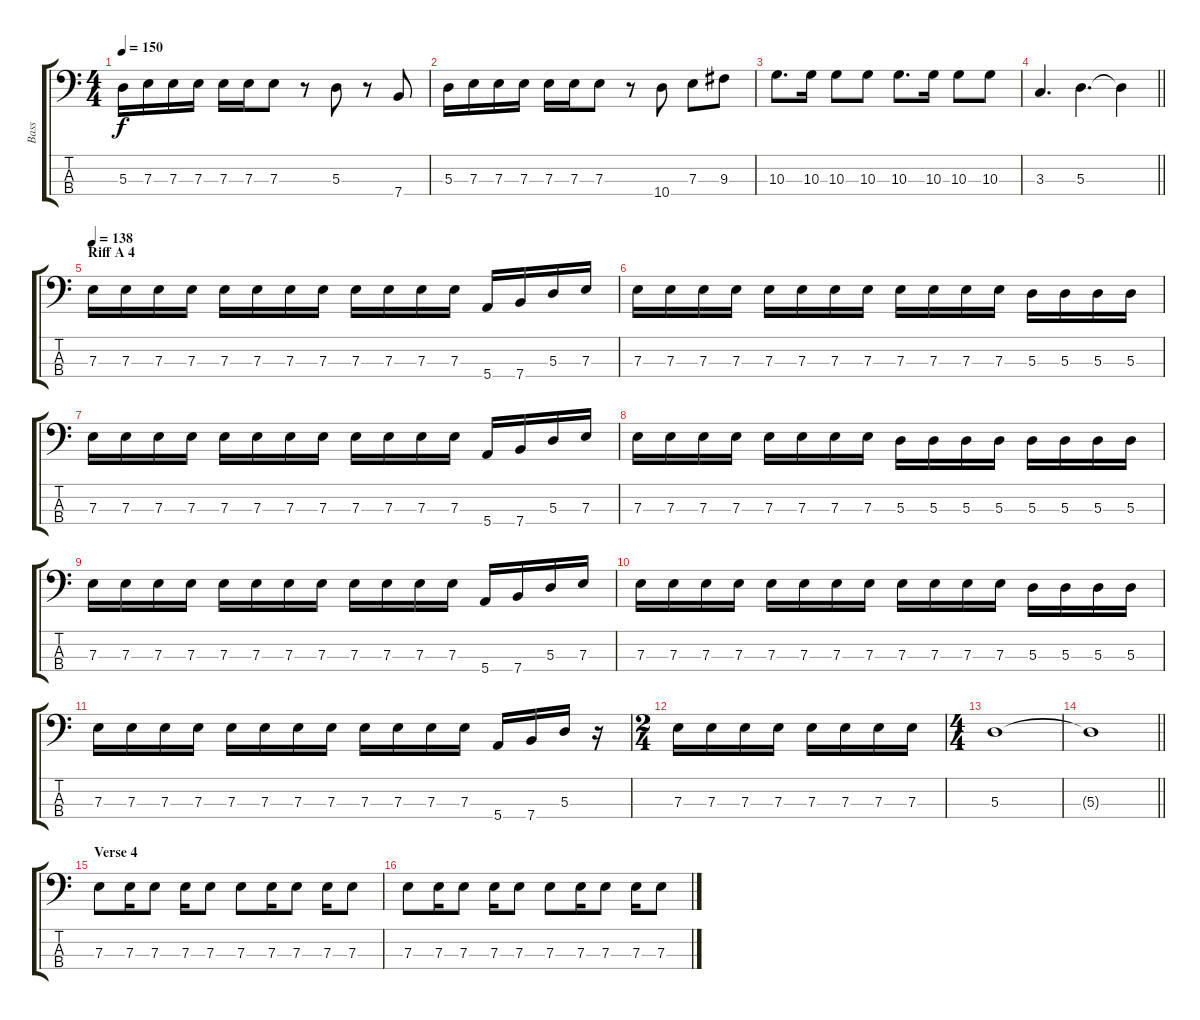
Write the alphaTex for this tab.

\track ("Bass" "Bass") {instrument electricbassfinger}
\staff {score tabs}
\tuning (G2 D2 A1 E1) {hide}
\ts (4 4)
\tempo 150
\clef f4
\ks c
5.3.16{dy f} 7.3.16 7.3.16 7.3.16 7.3.16 7.3.16 7.3.8 r.8 5.3.8 r.8 7.4.8 |
5.3.16 7.3.16 7.3.16 7.3.16 7.3.16 7.3.16 7.3.8 r.8 10.4.8 7.3.8 9.3.8 |
10.3.8{d} 10.3.16 10.3.8 10.3.8 10.3.8{d} 10.3.16 10.3.8 10.3.8 |
\barLineRight lightlight
3.3.4{d} 5.3.4{d} 5.3{t}.4 |
\section ("" "Riff A 4")
\tempo 138
7.3.16 7.3.16 7.3.16 7.3.16 7.3.16 7.3.16 7.3.16 7.3.16 7.3.16 7.3.16 7.3.16 7.3.16 5.4.16 7.4.16 5.3.16 7.3.16 |
7.3.16 7.3.16 7.3.16 7.3.16 7.3.16 7.3.16 7.3.16 7.3.16 7.3.16 7.3.16 7.3.16 7.3.16 5.3.16 5.3.16 5.3.16 5.3.16 |
7.3.16 7.3.16 7.3.16 7.3.16 7.3.16 7.3.16 7.3.16 7.3.16 7.3.16 7.3.16 7.3.16 7.3.16 5.4.16 7.4.16 5.3.16 7.3.16 |
7.3.16 7.3.16 7.3.16 7.3.16 7.3.16 7.3.16 7.3.16 7.3.16 5.3.16 5.3.16 5.3.16 5.3.16 5.3.16 5.3.16 5.3.16 5.3.16 |
7.3.16 7.3.16 7.3.16 7.3.16 7.3.16 7.3.16 7.3.16 7.3.16 7.3.16 7.3.16 7.3.16 7.3.16 5.4.16 7.4.16 5.3.16 7.3.16 |
7.3.16 7.3.16 7.3.16 7.3.16 7.3.16 7.3.16 7.3.16 7.3.16 7.3.16 7.3.16 7.3.16 7.3.16 5.3.16 5.3.16 5.3.16 5.3.16 |
7.3.16 7.3.16 7.3.16 7.3.16 7.3.16 7.3.16 7.3.16 7.3.16 7.3.16 7.3.16 7.3.16 7.3.16 5.4.16 7.4.16 5.3.16 r.16 |
\ts (2 4)
7.3.16 7.3.16 7.3.16 7.3.16 7.3.16 7.3.16 7.3.16 7.3.16 |
\ts (4 4)
5.3.1 |
\barLineRight lightlight
5.3{t}.1 |
\section ("" "Verse 4")
7.3.8 7.3.16 7.3.8 7.3.16 7.3.8 7.3.8 7.3.16 7.3.8 7.3.16 7.3.8 |
7.3.8 7.3.16 7.3.8 7.3.16 7.3.8 7.3.8 7.3.16 7.3.8 7.3.16 7.3.8
